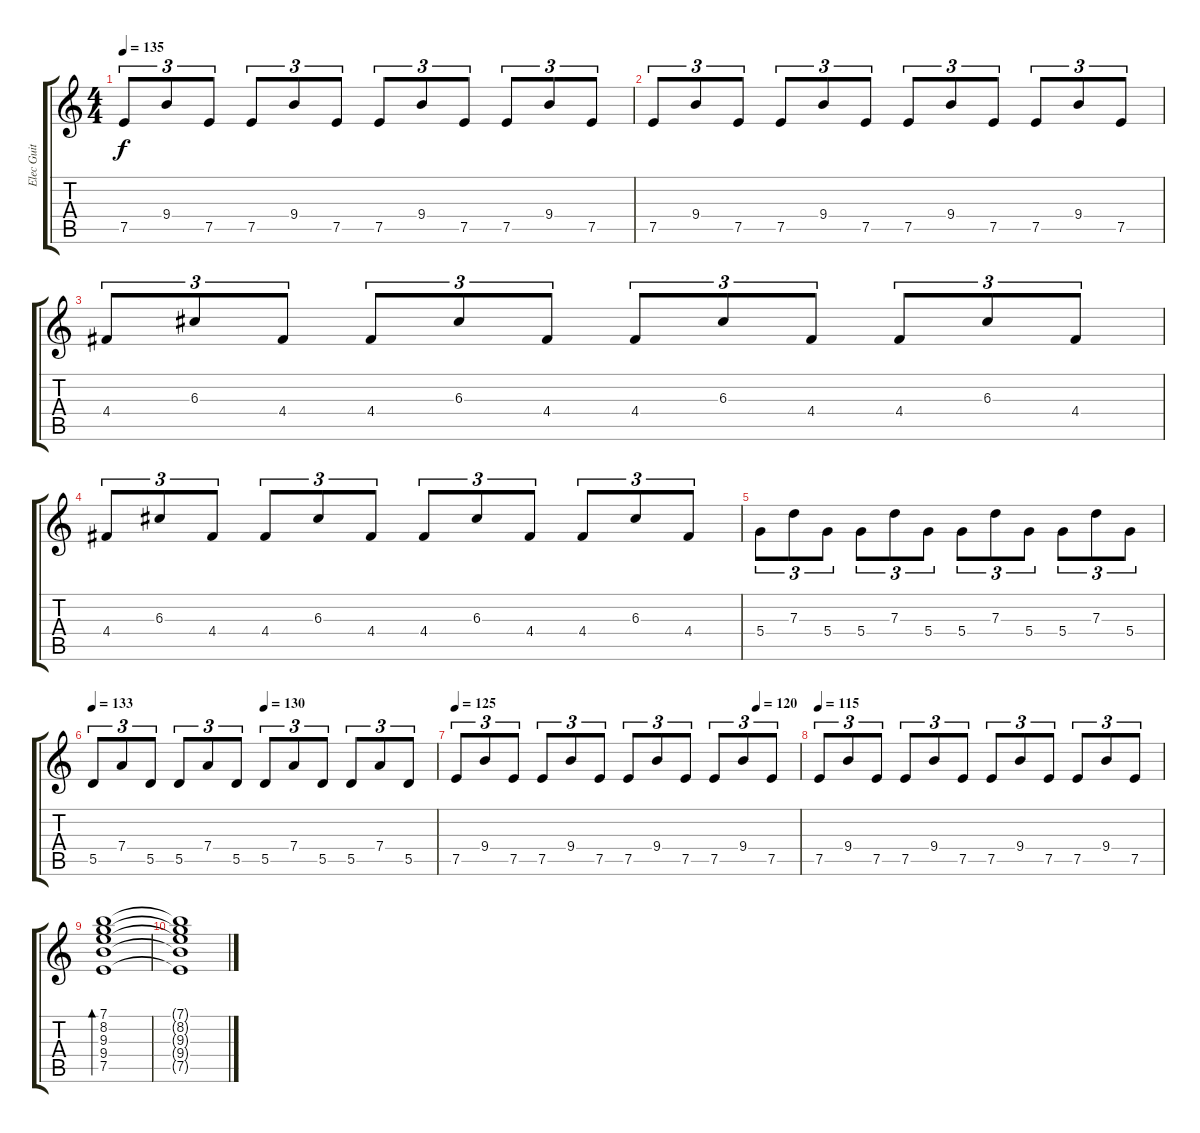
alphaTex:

\track ("Elec Guit 1" "Elec Guit ") {instrument overdrivenguitar}
\staff {score tabs}
\tuning (E4 B3 G3 D3 A2 E2) {hide}
\ts (4 4)
\tempo 135
\clef g2
\ks c
7.5.8{tu (3 2) dy f volume 16 instrument acousticguitarnylon} 9.4.8{tu (3 2)} 7.5.8{tu (3 2)} 7.5.8{tu (3 2)} 9.4.8{tu (3 2)} 7.5.8{tu (3 2)} 7.5.8{tu (3 2)} 9.4.8{tu (3 2)} 7.5.8{tu (3 2)} 7.5.8{tu (3 2)} 9.4.8{tu (3 2)} 7.5.8{tu (3 2)} |
7.5.8{tu (3 2)} 9.4.8{tu (3 2)} 7.5.8{tu (3 2)} 7.5.8{tu (3 2)} 9.4.8{tu (3 2)} 7.5.8{tu (3 2)} 7.5.8{tu (3 2)} 9.4.8{tu (3 2)} 7.5.8{tu (3 2)} 7.5.8{tu (3 2)} 9.4.8{tu (3 2)} 7.5.8{tu (3 2)} |
4.4.8{tu (3 2)} 6.3.8{tu (3 2)} 4.4.8{tu (3 2)} 4.4.8{tu (3 2)} 6.3.8{tu (3 2)} 4.4.8{tu (3 2)} 4.4.8{tu (3 2)} 6.3.8{tu (3 2)} 4.4.8{tu (3 2)} 4.4.8{tu (3 2)} 6.3.8{tu (3 2)} 4.4.8{tu (3 2)} |
4.4.8{tu (3 2)} 6.3.8{tu (3 2)} 4.4.8{tu (3 2)} 4.4.8{tu (3 2)} 6.3.8{tu (3 2)} 4.4.8{tu (3 2)} 4.4.8{tu (3 2)} 6.3.8{tu (3 2)} 4.4.8{tu (3 2)} 4.4.8{tu (3 2)} 6.3.8{tu (3 2)} 4.4.8{tu (3 2)} |
5.4.8{tu (3 2)} 7.3.8{tu (3 2)} 5.4.8{tu (3 2)} 5.4.8{tu (3 2)} 7.3.8{tu (3 2)} 5.4.8{tu (3 2)} 5.4.8{tu (3 2)} 7.3.8{tu (3 2)} 5.4.8{tu (3 2)} 5.4.8{tu (3 2)} 7.3.8{tu (3 2)} 5.4.8{tu (3 2)} |
\tempo 133
\tempo (130 0.5)
5.5.8{tu (3 2)} 7.4.8{tu (3 2)} 5.5.8{tu (3 2)} 5.5.8{tu (3 2)} 7.4.8{tu (3 2)} 5.5.8{tu (3 2)} 5.5.8{tu (3 2)} 7.4.8{tu (3 2)} 5.5.8{tu (3 2)} 5.5.8{tu (3 2)} 7.4.8{tu (3 2)} 5.5.8{tu (3 2)} |
\tempo 125
\tempo (120 0.875)
7.5.8{tu (3 2)} 9.4.8{tu (3 2)} 7.5.8{tu (3 2)} 7.5.8{tu (3 2)} 9.4.8{tu (3 2)} 7.5.8{tu (3 2)} 7.5.8{tu (3 2)} 9.4.8{tu (3 2)} 7.5.8{tu (3 2)} 7.5.8{tu (3 2)} 9.4.8{tu (3 2)} 7.5.8{tu (3 2)} |
\tempo 115
7.5.8{tu (3 2)} 9.4.8{tu (3 2)} 7.5.8{tu (3 2)} 7.5.8{tu (3 2)} 9.4.8{tu (3 2)} 7.5.8{tu (3 2)} 7.5.8{tu (3 2)} 9.4.8{tu (3 2)} 7.5.8{tu (3 2)} 7.5.8{tu (3 2)} 9.4.8{tu (3 2)} 7.5.8{tu (3 2)} |
(7.1 8.2 9.3 9.4 7.5).1{bd 480} |
(7.1{t} 8.2{t} 9.3{t} 9.4{t} 7.5{t}).1
